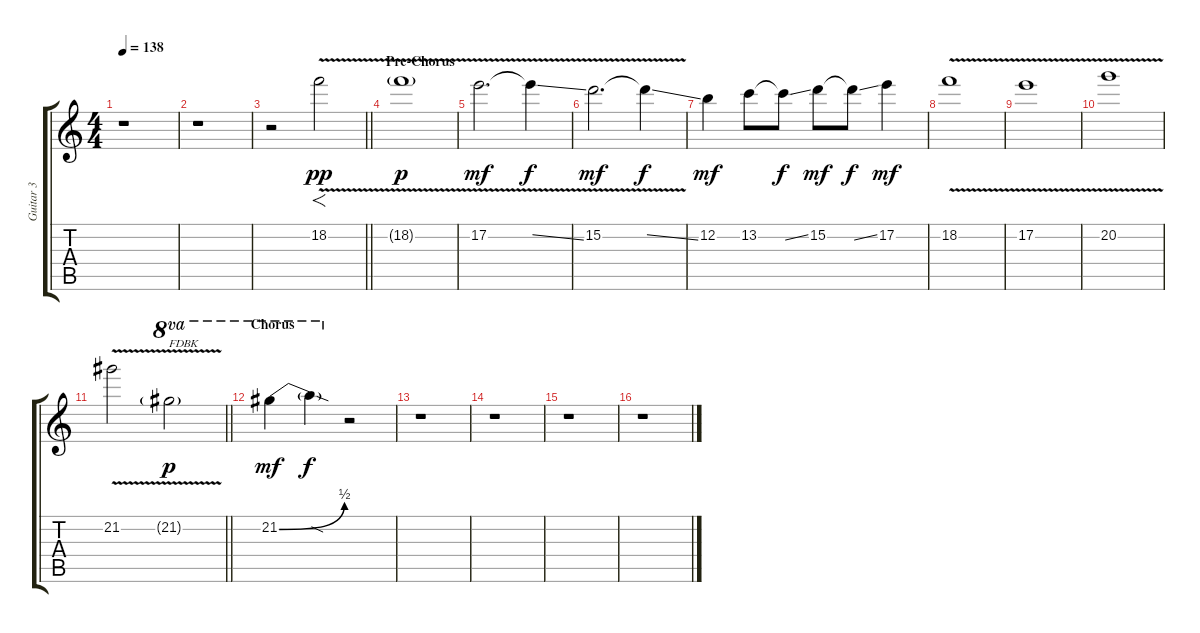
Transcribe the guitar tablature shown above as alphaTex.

\track ("Guitar 3" "Guitar 3") {instrument distortionguitar}
\staff {score tabs}
\tuning (E4 B3 G3 D3 A2 E2) {hide}
\ts (4 4)
\tempo 138
\clef g2
\ks c
r.1{dy f} |
r.1 |
\barLineRight lightlight
r.2 18.2{v}.2{f dy pp} |
\section ("" "Pre-Chorus")
18.2{v g}.1{dy p} |
17.2{v}.2{d dy mf} 17.2{ss t}.4{dy f} |
15.2{v}.2{d dy mf} 15.2{ss t}.4{dy f} |
12.2.4{dy mf} 13.2.8 13.2{ss t}.8{dy f} 15.2.8{dy mf} 15.2{ss t}.8{dy f} 17.2.4{dy mf} |
18.2{v}.1 |
17.2{v}.1 |
20.2{v}.1 |
\barLineRight lightlight
21.2{v}.2 21.2{v g}.2{ot 8va txt "FDBK" dy p} |
\section ("" "Chorus")
21.2{be (bend 0 0 60 2)}.4{ot 8va dy mf} 21.2{sod t}.4{ot 8va dy f} r.2 |
r.1 |
r.1 |
r.1 |
r.1
